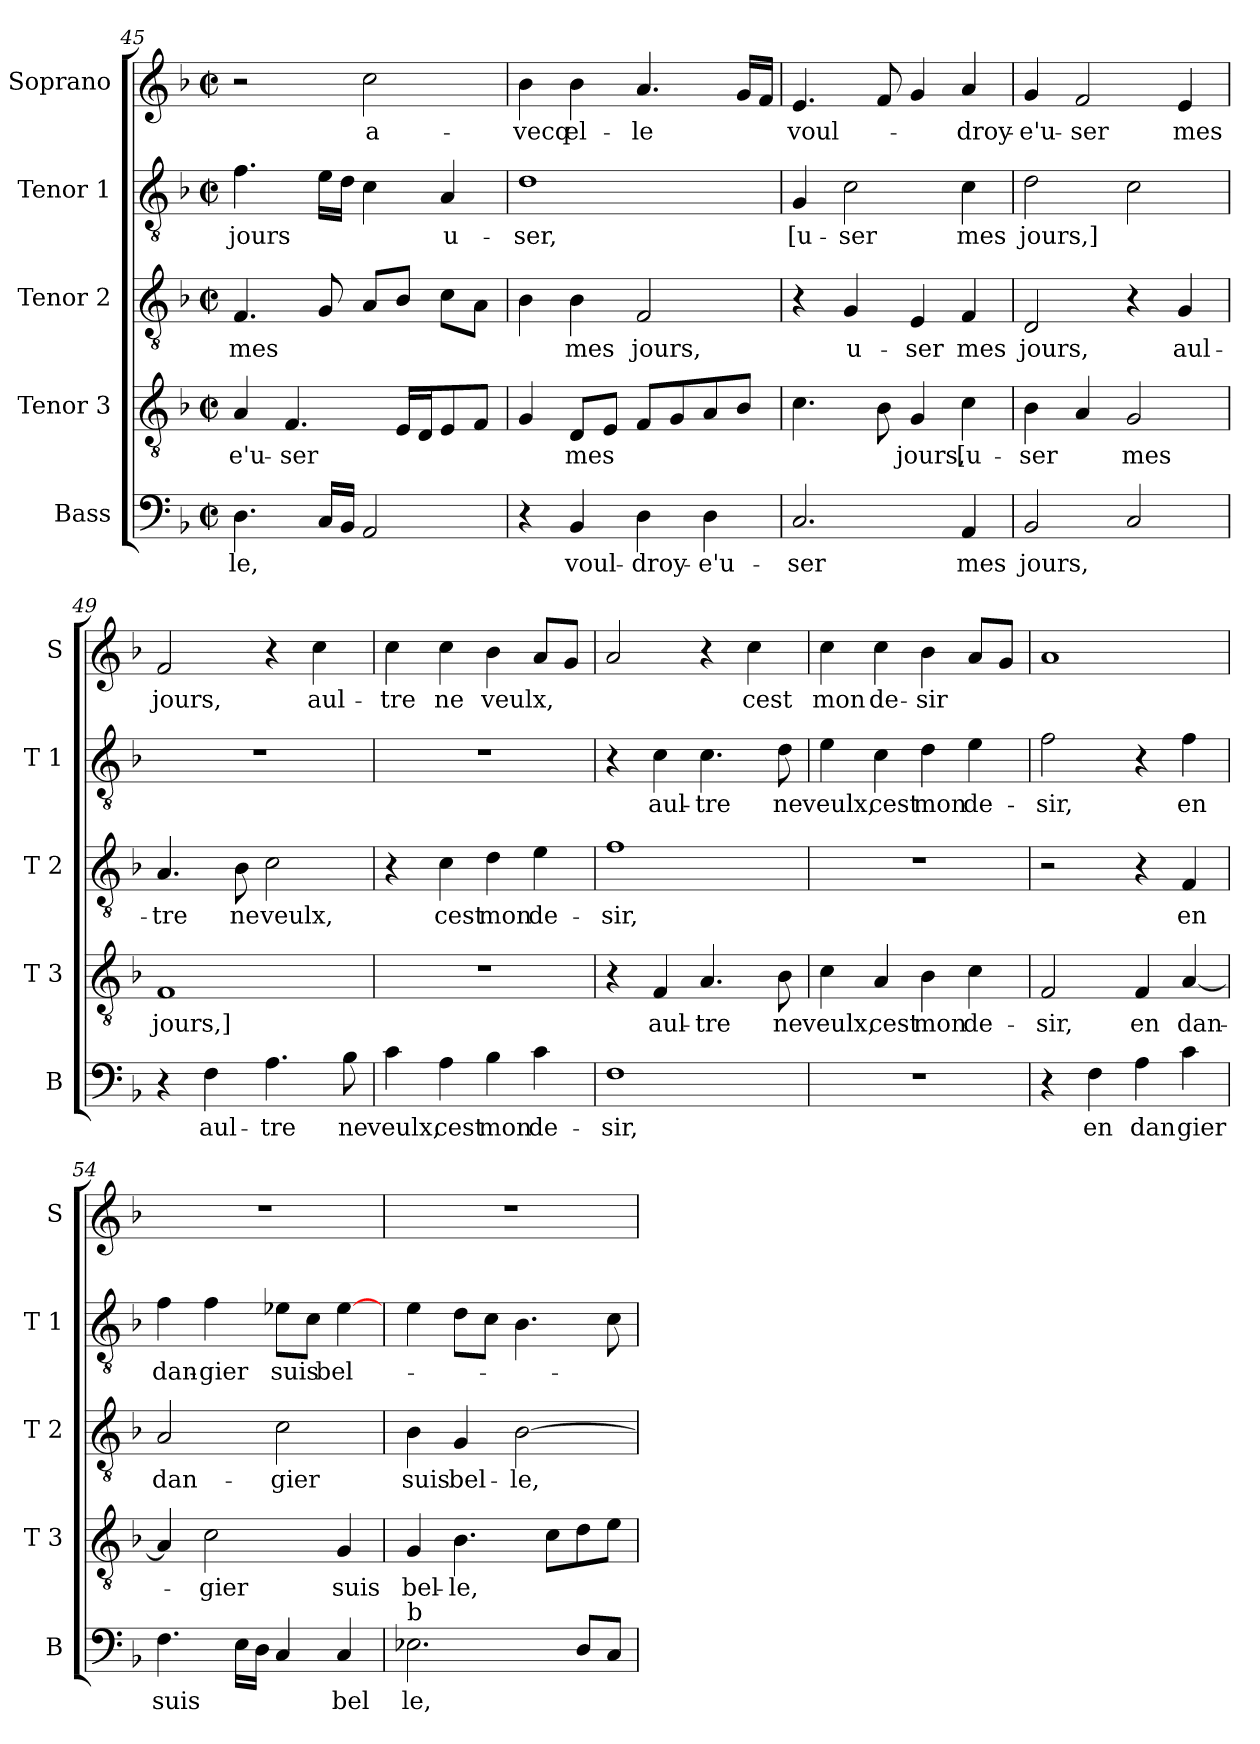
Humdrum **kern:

**kern	**text	**kern	**text	**kern	**text	**kern	**text	**kern	**text
*part5	*part5	*part4	*part4	*part3	*part3	*part2	*part2	*part1	*part1
*staff5	*staff5	*staff4	*staff4	*staff3	*staff3	*staff2	*staff2	*staff1	*staff1
*I"Bass	*	*I"Tenor 3	*	*I"Tenor 2	*	*I"Tenor 1	*	*I"Soprano	*
*I'B	*	*I'T 3	*	*I'T 2	*	*I'T 1	*	*I'S	*
*clefF4	*	*clefGv2	*	*clefGv2	*	*clefGv2	*	*clefG2	*
*k[b-]	*	*k[b-]	*	*k[b-]	*	*k[b-]	*	*k[b-]	*
*F:	*	*F:	*	*F:	*	*F:	*	*F:	*
*M2/2	*	*M2/2	*	*M2/2	*	*M2/2	*	*M2/2	*
*met(c|)	*	*met(c|)	*	*met(c|)	*	*met(c|)	*	*met(c|)	*
=45	=45	=45	=45	=45	=45	=45	=45	=45	=45
4.D\	-le,	4A/	-e'u-	4.F/	mes	4.f\	jours	2r	.
.	.	4.F/	-ser	.	.	.	.	.	.
16C/LL	.	.	.	8G/	.	16e\LL	.	.	.
16BB-/JJ	.	.	.	.	.	16d\JJ	.	.	.
2AA/	.	.	.	8A/L	.	4c\	.	2cc\	a-
.	.	16E/LL	.	8B-/J	.	.	.	.	.
.	.	16D/J	.	.	.	.	.	.	.
.	.	8E/	.	8c\L	.	4A/	u-	.	.
.	.	8F/J	.	8A\J	.	.	.	.	.
=46	=46	=46	=46	=46	=46	=46	=46	=46	=46
4r	.	4G/	.	4B-\	.	1d	-ser,	4b-\	-vecq
4BB-/	voul-	8D/L	mes	4B-\	mes	.	.	4b-\	el-
.	.	8E/J	.	.	.	.	.	.	.
4D\	-droy-	8F/L	.	2F/	jours,	.	.	4.a/	-le
.	.	8G/	.	.	.	.	.	.	.
4D\	-e'u-	8A/	.	.	.	.	.	.	.
.	.	8B-/J	.	.	.	.	.	16g/LL	.
.	.	.	.	.	.	.	.	16f/JJ	.
=47	=47	=47	=47	=47	=47	=47	=47	=47	=47
2.C/	-ser	4.c\	.	4r	.	4G/	[u-	4.e/	voul-
.	.	.	.	4G/	u-	2c\	-ser	.	.
.	.	8B-\	.	.	.	.	.	8f/	.
.	.	4G/	jours,	4E/	-ser	.	.	4g/	.
4AA/	mes	4c\	[u-	4F/	mes	4c\	mes	4a/	-droy-
!!LO:PB:g=z
=48	=48	=48	=48	=48	=48	=48	=48	=48	=48
2BB-/	jours,	4B-\	-ser	2D/	jours,	2d\	jours,]	4g/	-e'u-
.	.	4A/	.	.	.	.	.	2f/	-ser
2C/	.	2G/	mes	4r	.	2c\	.	.	.
.	.	.	.	4G/	aul-	.	.	4e/	mes
=49	=49	=49	=49	=49	=49	=49	=49	=49	=49
4r	.	1F	jours,]	4.A/	-tre	1r	.	2f/	jours,
4F\	aul-	.	.	.	.	.	.	.	.
.	.	.	.	8B-\	ne	.	.	.	.
4.A\	-tre	.	.	2c\	veulx,	.	.	4r	.
.	.	.	.	.	.	.	.	4cc\	aul-
8B-\	ne	.	.	.	.	.	.	.	.
=50	=50	=50	=50	=50	=50	=50	=50	=50	=50
4c\	veulx,	1r	.	4r	.	1r	.	4cc\	-tre
4A\	cest	.	.	4c\	cest	.	.	4cc\	ne
4B-\	mon	.	.	4d\	mon	.	.	4b-\	veulx,
4c\	de-	.	.	4e\	de-	.	.	8a/L	.
.	.	.	.	.	.	.	.	8g/J	.
=51	=51	=51	=51	=51	=51	=51	=51	=51	=51
1F	-sir,	4r	.	1f	-sir,	4r	.	2a/	.
.	.	4F/	aul-	.	.	4c\	aul-	.	.
.	.	4.A/	-tre	.	.	4.c\	-tre	4r	.
.	.	.	.	.	.	.	.	4cc\	cest
.	.	8B-\	ne	.	.	8d\	ne	.	.
=52	=52	=52	=52	=52	=52	=52	=52	=52	=52
1r	.	4c\	veulx,	1r	.	4e\	veulx,	4cc\	mon
.	.	4A/	cest	.	.	4c\	cest	4cc\	de-
.	.	4B-\	mon	.	.	4d\	mon	4b-\	-sir
.	.	4c\	de-	.	.	4e\	de-	8a/L	.
.	.	.	.	.	.	.	.	8g/J	.
=53	=53	=53	=53	=53	=53	=53	=53	=53	=53
4r	.	2F/	-sir,	2r	.	2f\	-sir,	1a	.
4F\	en	.	.	.	.	.	.	.	.
4A\	dan	4F/	en	4r	.	4r	.	.	.
4c\	gier	[4A/	dan-	4F/	en	4f\	en	.	.
=54	=54	=54	=54	=54	=54	=54	=54	=54	=54
4.F\	suis	4A/]	.	2A/	dan-	4f\	dan-	1r	.
.	.	2c\	-gier	.	.	4f\	-gier	.	.
16E\LL	.	.	.	.	.	.	.	.	.
16D\JJ	.	.	.	.	.	.	.	.	.
4C/	.	.	.	2c\	-gier	8e-X\L	suis	.	.
.	.	.	.	.	.	8c\J	.	.	.
4C/	bel	4G/	suis	.	.	[4e-\	bel-	.	.
!!LO:LB:g=z
=55	=55	=55	=55	=55	=55	=55	=55	=55	=55
!LO:TX:a:t=b	!	!	!	!	!	!	!	!	!
2.E-X\	le,	4G/	bel-	4B-\	suis	4e\	.	1r	.
.	.	4.B-\	-le,	4G/	bel-	8d\L	.	.	.
.	.	.	.	.	.	8c\J	.	.	.
.	.	.	.	[2B-\	-le,	4.B-\	.	.	.
.	.	8c\L	.	.	.	.	.	.	.
8D/L	.	8d\	.	.	.	.	.	.	.
8C/J	.	8e\J	.	.	.	8c\	.	.	.
=	=	=	=	=	=	=	=	=	=
*-	*-	*-	*-	*-	*-	*-	*-	*-	*-
